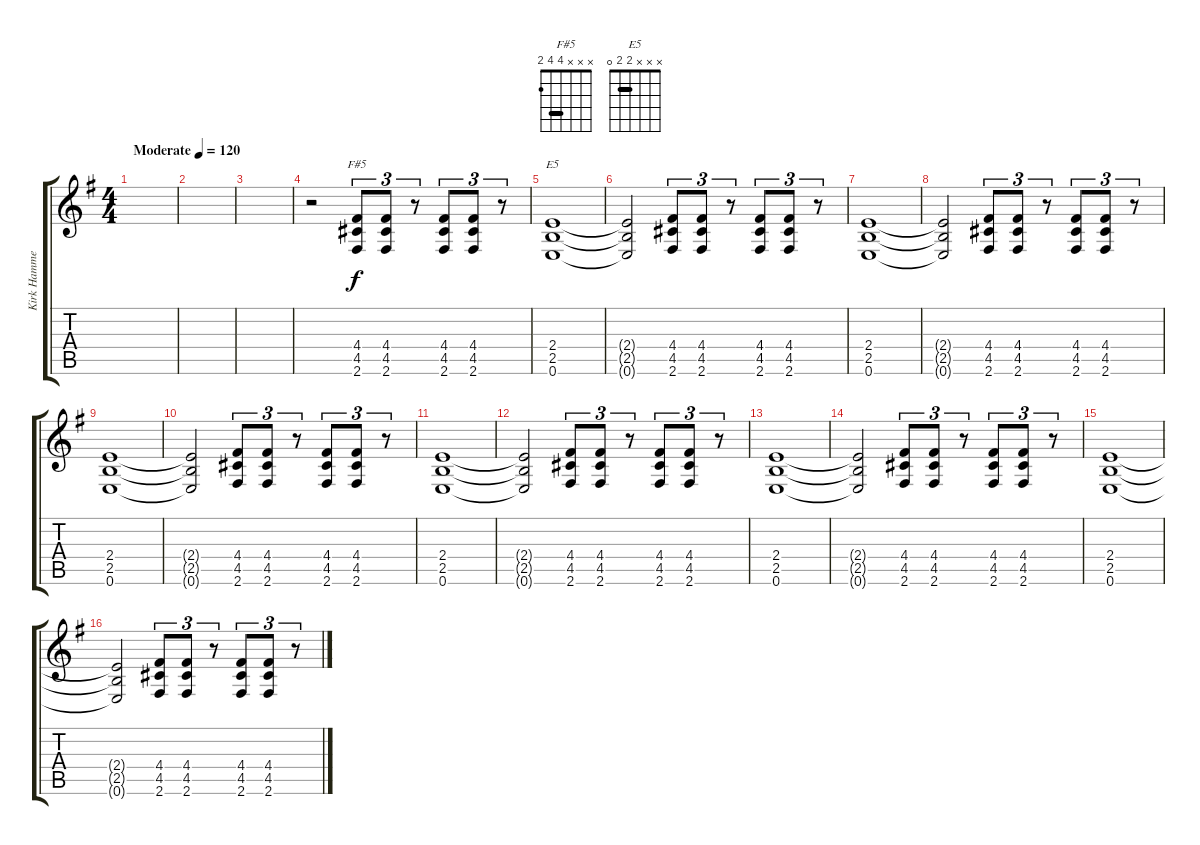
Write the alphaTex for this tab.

\track ("Kirk Hammet (Lider)" "Kirk Hamme") {instrument distortionguitar}
\staff {score tabs}
\tuning (E4 B3 G3 D3 A2 E2) {hide}
\chord ("F#5" x x x 4 4 2) {barre 4}
\chord ("E5" x x x 2 2 0) {barre 2}
\ts (4 4)
\tempo (120 "Moderate")
\clef g2
\ks g
|
|
|
r.2 (4.4 4.5 2.6).8{tu (3 2) ch "F#5"} (4.4 4.5 2.6).8{tu (3 2)} r.8{tu (3 2)} (4.4 4.5 2.6).8{tu (3 2)} (4.4 4.5 2.6).8{tu (3 2)} r.8{tu (3 2)} |
(2.4 2.5 0.6).1{ch "E5"} |
(2.4{t} 2.5{t} 0.6{t}).2 (4.4 4.5 2.6).8{tu (3 2)} (4.4 4.5 2.6).8{tu (3 2)} r.8{tu (3 2)} (4.4 4.5 2.6).8{tu (3 2)} (4.4 4.5 2.6).8{tu (3 2)} r.8{tu (3 2)} |
(2.4 2.5 0.6).1 |
(2.4{t} 2.5{t} 0.6{t}).2 (4.4 4.5 2.6).8{tu (3 2)} (4.4 4.5 2.6).8{tu (3 2)} r.8{tu (3 2)} (4.4 4.5 2.6).8{tu (3 2)} (4.4 4.5 2.6).8{tu (3 2)} r.8{tu (3 2)} |
(2.4 2.5 0.6).1 |
(2.4{t} 2.5{t} 0.6{t}).2 (4.4 4.5 2.6).8{tu (3 2)} (4.4 4.5 2.6).8{tu (3 2)} r.8{tu (3 2)} (4.4 4.5 2.6).8{tu (3 2)} (4.4 4.5 2.6).8{tu (3 2)} r.8{tu (3 2)} |
(2.4 2.5 0.6).1 |
(2.4{t} 2.5{t} 0.6{t}).2 (4.4 4.5 2.6).8{tu (3 2)} (4.4 4.5 2.6).8{tu (3 2)} r.8{tu (3 2)} (4.4 4.5 2.6).8{tu (3 2)} (4.4 4.5 2.6).8{tu (3 2)} r.8{tu (3 2)} |
(2.4 2.5 0.6).1 |
(2.4{t} 2.5{t} 0.6{t}).2 (4.4 4.5 2.6).8{tu (3 2)} (4.4 4.5 2.6).8{tu (3 2)} r.8{tu (3 2)} (4.4 4.5 2.6).8{tu (3 2)} (4.4 4.5 2.6).8{tu (3 2)} r.8{tu (3 2)} |
(2.4 2.5 0.6).1 |
(2.4{t} 2.5{t} 0.6{t}).2 (4.4 4.5 2.6).8{tu (3 2)} (4.4 4.5 2.6).8{tu (3 2)} r.8{tu (3 2)} (4.4 4.5 2.6).8{tu (3 2)} (4.4 4.5 2.6).8{tu (3 2)} r.8{tu (3 2)}
